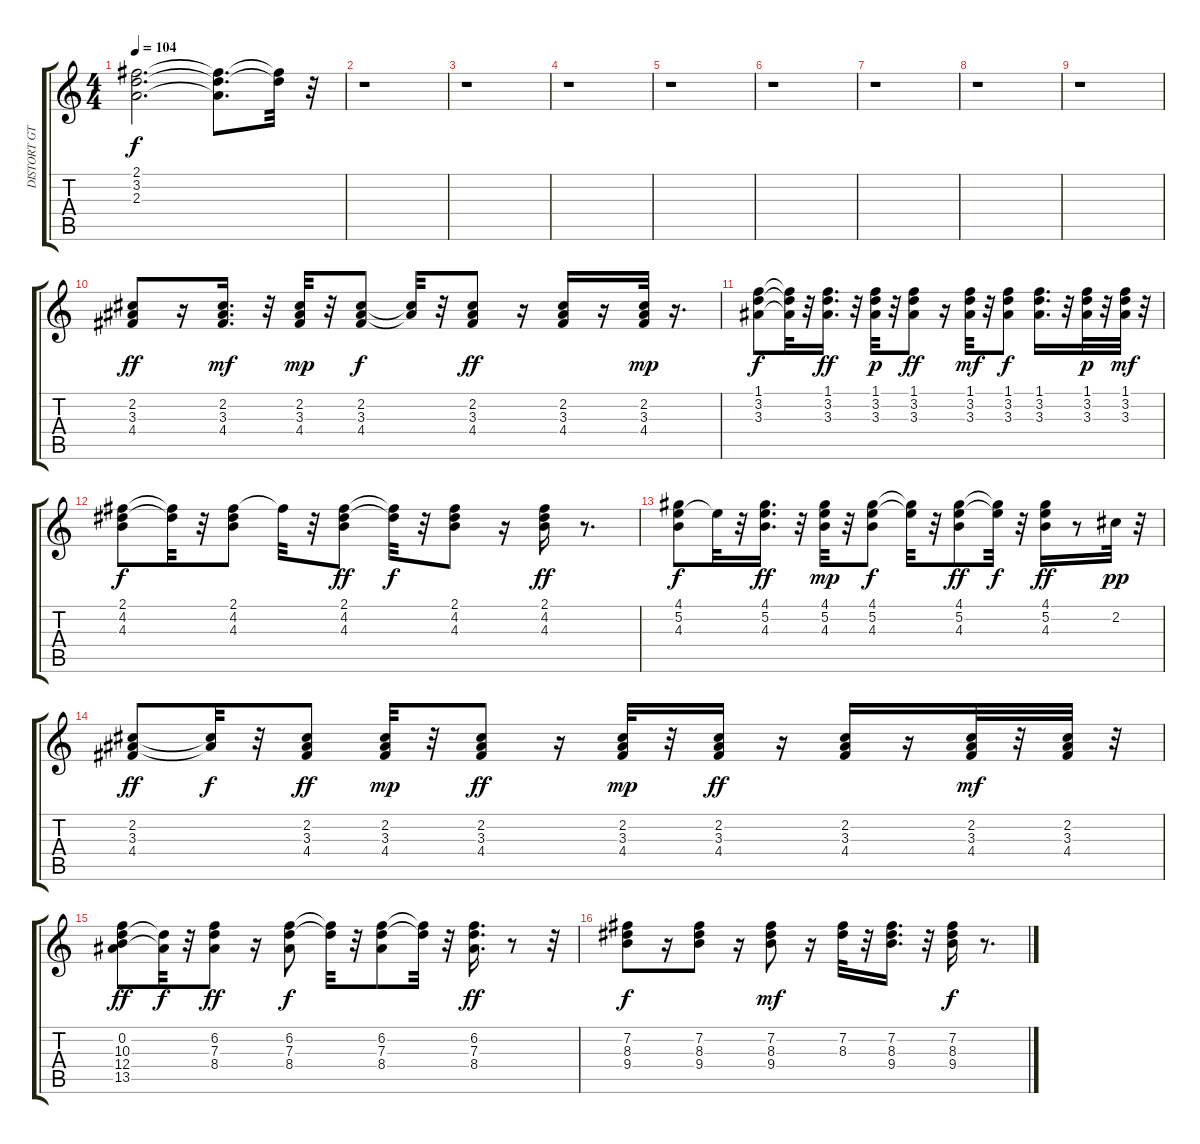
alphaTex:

\track ("DISTORT GTR." "DISTORT GT") {instrument distortionguitar}
\staff {score tabs}
\tuning (E4 B3 G3 D3 A2 E2) {hide}
\ts (4 4)
\tempo 104
\clef g2
\ks c
(2.1 3.2 2.3).2{d dy f} (2.1{t} 3.2{t} 2.3{t}).8{d} (2.1{t} 3.2{t}).32 r.32 |
r.1 |
r.1 |
r.1 |
r.1 |
r.1 |
r.1 |
r.1 |
r.1 |
(2.2 3.3 4.4).8{dy ff} r.16 (2.2 3.3 4.4).16{d dy mf} r.32 (2.2 3.3 4.4).32{dy mp} r.32 (2.2 3.3 4.4).8{dy f} (2.2{t} 3.3{t}).32 r.32 (2.2 3.3 4.4).8{dy ff} r.16 (2.2 3.3 4.4).16 r.16 (2.2 3.3 4.4).32{dy mp} r.16{d} |
(1.1 3.2 3.3).8{dy f} (1.1{t} 3.2{t} 3.3{t}).32 r.32 (1.1 3.2 3.3).16{d dy ff} r.32 (1.1 3.2 3.3).32{dy p} r.32 (1.1 3.2 3.3).8{dy ff} r.16 (1.1 3.2 3.3).32{dy mf} r.32 (1.1 3.2 3.3).8{dy f} (1.1 3.2 3.3).16{d} r.32 (1.1 3.2 3.3).32{dy p} r.32 (1.1 3.2 3.3).32{dy mf} r.32 |
(2.1 4.2 4.3).8{dy f} (2.1{t} 4.2{t}).32 r.32 (2.1 4.2 4.3).8 2.1{t}.32 r.32 (2.1 4.2 4.3).8{dy ff} (2.1{t} 4.2{t}).32{dy f} r.32 (2.1 4.2 4.3).8 r.16 (2.1 4.2 4.3).16{dy ff} r.8{d} |
(4.1 5.2 4.3).8{dy f} 5.2{t}.32 r.32 (4.1 5.2 4.3).16{d dy ff} r.32 (4.1 5.2 4.3).32{dy mp} r.32 (4.1 5.2 4.3).8{dy f} (4.1{t} 5.2{t}).32 r.32 (4.1 5.2 4.3).8{dy ff} (4.1{t} 5.2{t}).32{dy f} r.32 (4.1 5.2 4.3).16{dy ff} r.8 2.2.32{dy pp} r.32 |
(2.2 3.3 4.4).8{dy ff} (2.2{t} 3.3{t}).32{dy f} r.32 (2.2 3.3 4.4).8{dy ff} (2.2 3.3 4.4).32{dy mp} r.32 (2.2 3.3 4.4).8{dy ff} r.16 (2.2 3.3 4.4).32{dy mp} r.32 (2.2 3.3 4.4).16{dy ff} r.16 (2.2 3.3 4.4).16 r.16 (2.2 3.3 4.4).32{dy mf} r.32 (2.2 3.3 4.4).32 r.32 |
(0.2 10.3 12.4 13.5).8{dy ff} (12.4{t} 13.5{t}).32{dy f} r.32 (6.2 7.3 8.4).8{dy ff} r.16 (6.2 7.3 8.4).8{dy f} (6.2{t} 7.3{t}).32 r.32 (6.2 7.3 8.4).8 (6.2{t} 7.3{t}).32 r.32 (6.2 7.3 8.4).16{d dy ff} r.8 r.32 |
(7.2 8.3 9.4).8{dy f} r.16 (7.2 8.3 9.4).8 r.16 (7.2 8.3 9.4).8{dy mf} r.16 (7.2 8.3).32 r.32 (7.2 8.3 9.4).16{d} r.32 (7.2 8.3 9.4).16{dy f} r.8{d}
